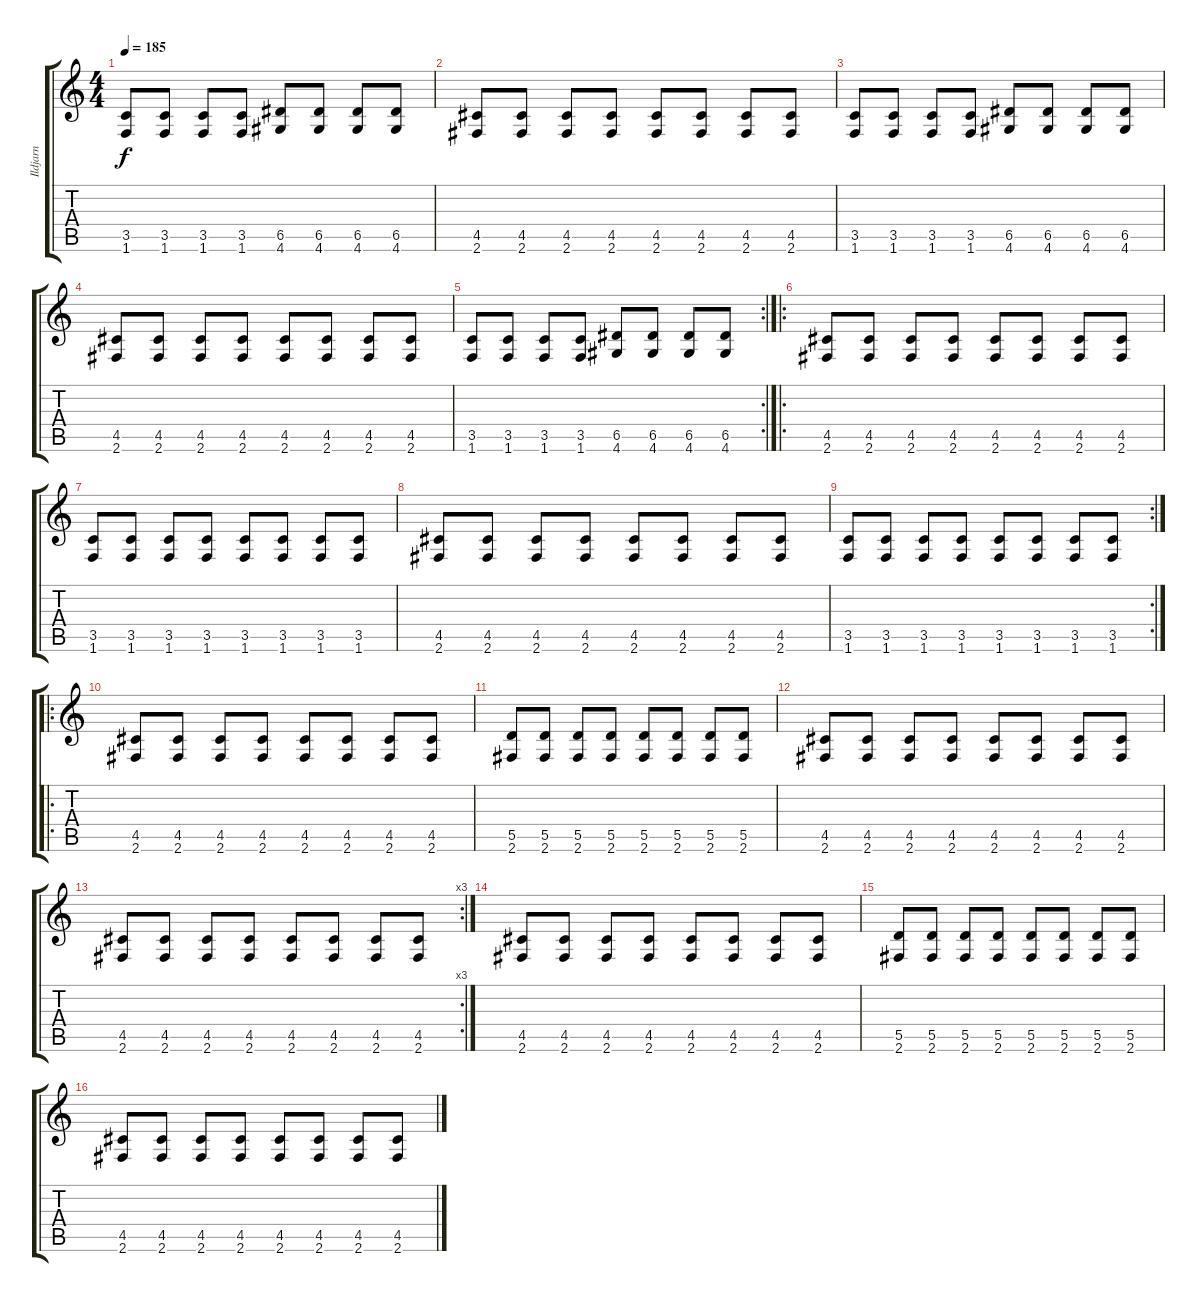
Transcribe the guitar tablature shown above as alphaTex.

\track ("Ildjarn" "Ildjarn") {instrument distortionguitar}
\staff {score tabs}
\tuning (E4 B3 G3 D3 A2 E2) {hide}
\ts (4 4)
\tempo 185
\clef g2
\ks c
(3.5 1.6).8{dy f} (3.5 1.6).8 (3.5 1.6).8 (3.5 1.6).8 (6.5 4.6).8 (6.5 4.6).8 (6.5 4.6).8 (6.5 4.6).8 |
(4.5 2.6).8 (4.5 2.6).8 (4.5 2.6).8 (4.5 2.6).8 (4.5 2.6).8 (4.5 2.6).8 (4.5 2.6).8 (4.5 2.6).8 |
(3.5 1.6).8 (3.5 1.6).8 (3.5 1.6).8 (3.5 1.6).8 (6.5 4.6).8 (6.5 4.6).8 (6.5 4.6).8 (6.5 4.6).8 |
(4.5 2.6).8 (4.5 2.6).8 (4.5 2.6).8 (4.5 2.6).8 (4.5 2.6).8 (4.5 2.6).8 (4.5 2.6).8 (4.5 2.6).8 |
\rc 2
(3.5 1.6).8 (3.5 1.6).8 (3.5 1.6).8 (3.5 1.6).8 (6.5 4.6).8 (6.5 4.6).8 (6.5 4.6).8 (6.5 4.6).8 |
\ro
(4.5 2.6).8 (4.5 2.6).8 (4.5 2.6).8 (4.5 2.6).8 (4.5 2.6).8 (4.5 2.6).8 (4.5 2.6).8 (4.5 2.6).8 |
(3.5 1.6).8 (3.5 1.6).8 (3.5 1.6).8 (3.5 1.6).8 (3.5 1.6).8 (3.5 1.6).8 (3.5 1.6).8 (3.5 1.6).8 |
(4.5 2.6).8 (4.5 2.6).8 (4.5 2.6).8 (4.5 2.6).8 (4.5 2.6).8 (4.5 2.6).8 (4.5 2.6).8 (4.5 2.6).8 |
\rc 2
(3.5 1.6).8 (3.5 1.6).8 (3.5 1.6).8 (3.5 1.6).8 (3.5 1.6).8 (3.5 1.6).8 (3.5 1.6).8 (3.5 1.6).8 |
\ro
(4.5 2.6).8 (4.5 2.6).8 (4.5 2.6).8 (4.5 2.6).8 (4.5 2.6).8 (4.5 2.6).8 (4.5 2.6).8 (4.5 2.6).8 |
(5.5 2.6).8 (5.5 2.6).8 (5.5 2.6).8 (5.5 2.6).8 (5.5 2.6).8 (5.5 2.6).8 (5.5 2.6).8 (5.5 2.6).8 |
(4.5 2.6).8 (4.5 2.6).8 (4.5 2.6).8 (4.5 2.6).8 (4.5 2.6).8 (4.5 2.6).8 (4.5 2.6).8 (4.5 2.6).8 |
\rc 3
(4.5 2.6).8 (4.5 2.6).8 (4.5 2.6).8 (4.5 2.6).8 (4.5 2.6).8 (4.5 2.6).8 (4.5 2.6).8 (4.5 2.6).8 |
(4.5 2.6).8 (4.5 2.6).8 (4.5 2.6).8 (4.5 2.6).8 (4.5 2.6).8 (4.5 2.6).8 (4.5 2.6).8 (4.5 2.6).8 |
(5.5 2.6).8 (5.5 2.6).8 (5.5 2.6).8 (5.5 2.6).8 (5.5 2.6).8 (5.5 2.6).8 (5.5 2.6).8 (5.5 2.6).8 |
(4.5 2.6).8 (4.5 2.6).8 (4.5 2.6).8 (4.5 2.6).8 (4.5 2.6).8 (4.5 2.6).8 (4.5 2.6).8 (4.5 2.6).8
